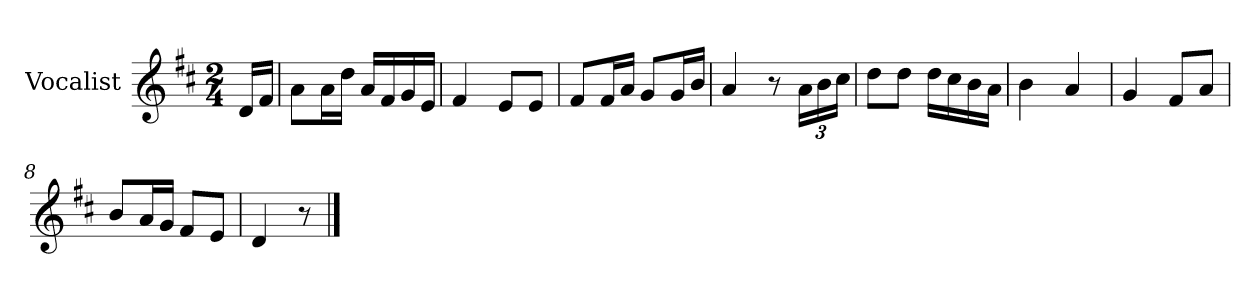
**kern
*part1
*staff1
*I"Vocalist
*k[f#c#]
*D:
*M2/4
=
16dLL
16f#JJ
=1
8aL
16aL
16ddJJ
16aLL
16f#
16g
16eJJ
=2
4f#
8eL
8eJ
=3
8f#L
16f#L
16aJJ
8gL
16gL
16bJJ
=4
4a
8r
24aLL
24b
24cc#JJ
=5
8ddL
8ddJ
16ddLL
16cc#
16b
16aJJ
=6
4b
4a
=7
4g
8f#L
8aJ
=8
8bL
16aL
16gJJ
8f#L
8eJ
=9
4d
8r
==
*-
